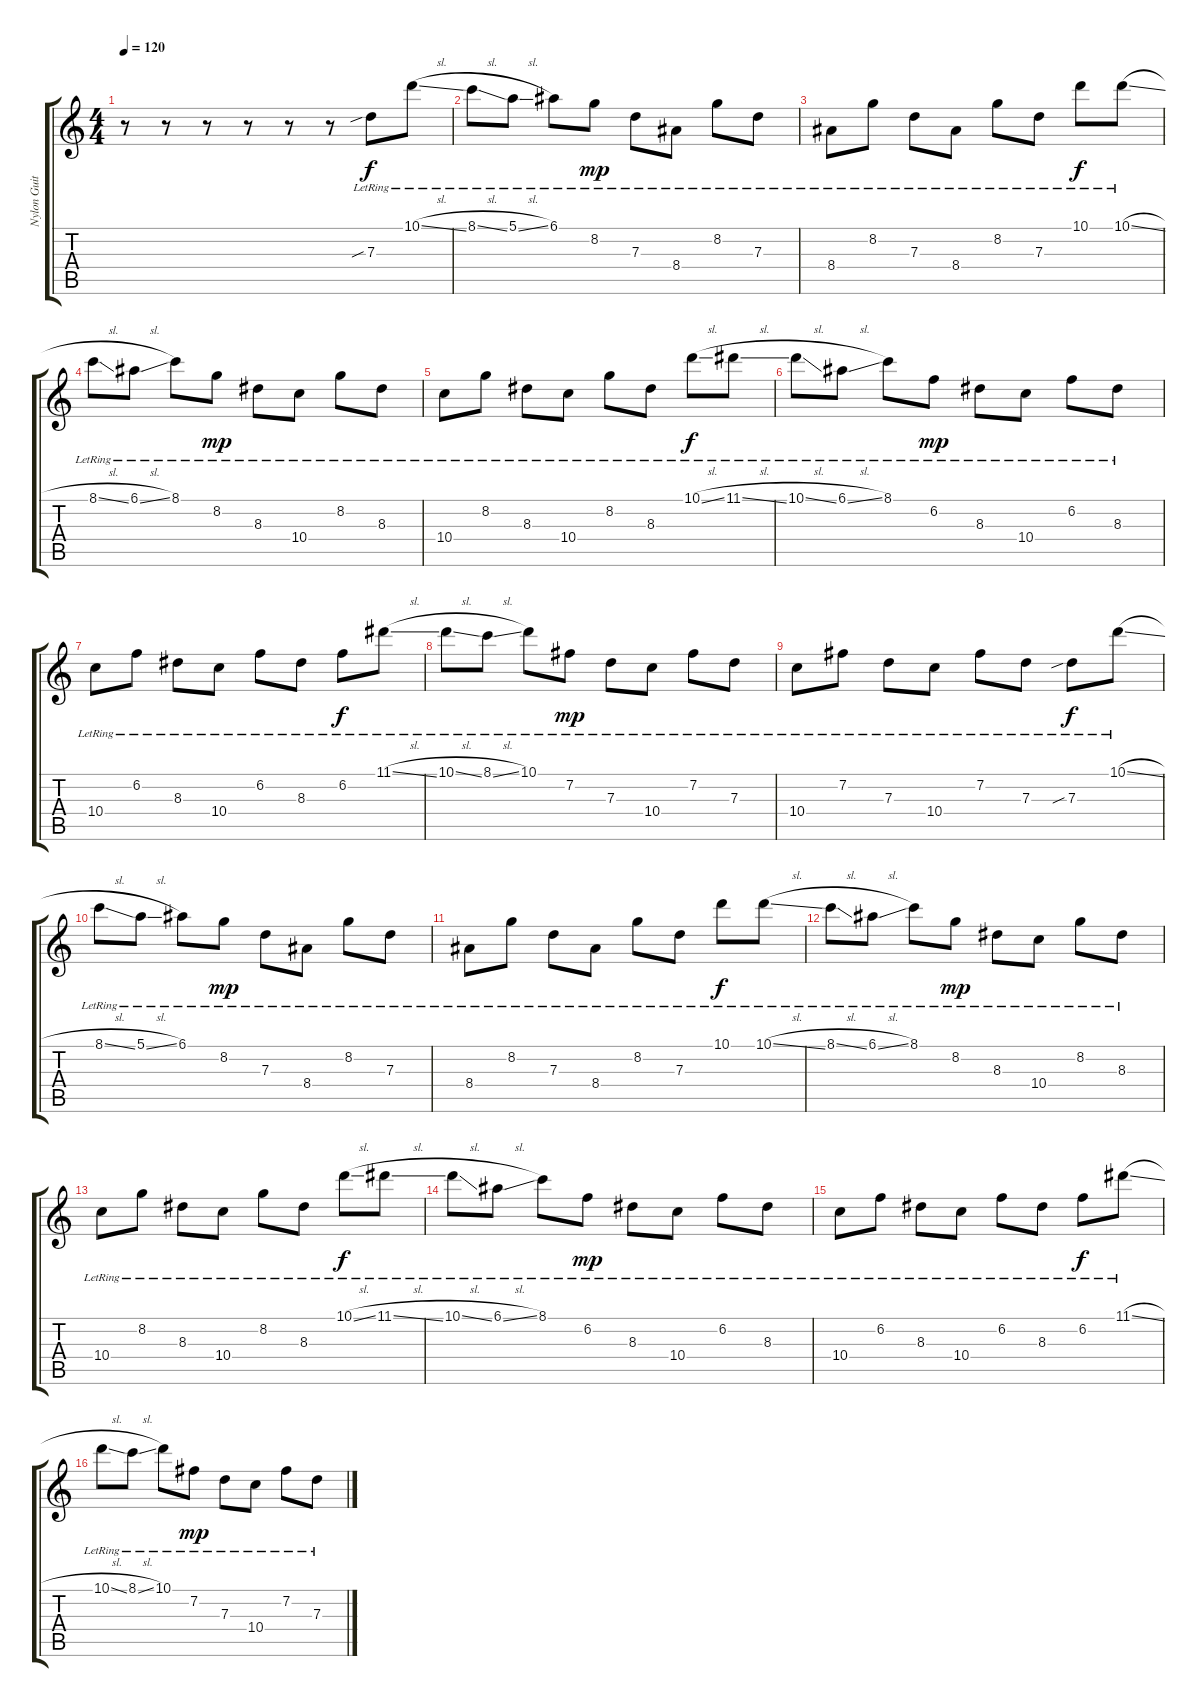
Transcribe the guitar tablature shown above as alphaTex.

\track ("Nylon Guitar" "Nylon Guit") {instrument acousticguitarnylon}
\staff {score tabs}
\tuning (E4 B3 G3 D3 A2 E2) {hide}
\ts (4 4)
\tempo 120
\clef g2
\ks c
r.8{dy f instrument acousticguitarnylon} r.8 r.8 r.8 r.8 r.8 7.3{sib lr}.8 10.1{sl lr}.8 |
8.1{sl lr}.8 5.1{sl lr}.8 6.1{lr}.8 8.2{lr}.8{dy mp} 7.3{lr}.8 8.4{lr}.8 8.2{lr}.8 7.3{lr}.8 |
8.4{lr}.8 8.2{lr}.8 7.3{lr}.8 8.4{lr}.8 8.2{lr}.8 7.3{lr}.8 10.1{lr}.8{dy f} 10.1{sl lr}.8 |
8.1{sl lr}.8 6.1{sl lr}.8 8.1{lr}.8 8.2{lr}.8{dy mp} 8.3{lr}.8 10.4{lr}.8 8.2{lr}.8 8.3{lr}.8 |
10.4{lr}.8 8.2{lr}.8 8.3{lr}.8 10.4{lr}.8 8.2{lr}.8 8.3{lr}.8 10.1{sl lr}.8{dy f} 11.1{sl lr}.8 |
10.1{sl lr}.8 6.1{sl lr}.8 8.1{lr}.8 6.2{lr}.8{dy mp} 8.3{lr}.8 10.4{lr}.8 6.2{lr}.8 8.3{lr}.8 |
10.4{lr}.8 6.2{lr}.8 8.3{lr}.8 10.4{lr}.8 6.2{lr}.8 8.3{lr}.8 6.2{lr}.8{dy f} 11.1{sl lr}.8 |
10.1{sl lr}.8 8.1{sl lr}.8 10.1{lr}.8 7.2{lr}.8{dy mp} 7.3{lr}.8 10.4{lr}.8 7.2{lr}.8 7.3{lr}.8 |
10.4{lr}.8 7.2{lr}.8 7.3{lr}.8 10.4{lr}.8 7.2{lr}.8 7.3{lr}.8 7.3{sib lr}.8{dy f} 10.1{sl lr}.8 |
8.1{sl lr}.8 5.1{sl lr}.8 6.1{lr}.8 8.2{lr}.8{dy mp} 7.3{lr}.8 8.4{lr}.8 8.2{lr}.8 7.3{lr}.8 |
8.4{lr}.8 8.2{lr}.8 7.3{lr}.8 8.4{lr}.8 8.2{lr}.8 7.3{lr}.8 10.1{lr}.8{dy f} 10.1{sl lr}.8 |
8.1{sl lr}.8 6.1{sl lr}.8 8.1{lr}.8 8.2{lr}.8{dy mp} 8.3{lr}.8 10.4{lr}.8 8.2{lr}.8 8.3{lr}.8 |
10.4{lr}.8 8.2{lr}.8 8.3{lr}.8 10.4{lr}.8 8.2{lr}.8 8.3{lr}.8 10.1{sl lr}.8{dy f} 11.1{sl lr}.8 |
10.1{sl lr}.8 6.1{sl lr}.8 8.1{lr}.8 6.2{lr}.8{dy mp} 8.3{lr}.8 10.4{lr}.8 6.2{lr}.8 8.3{lr}.8 |
10.4{lr}.8 6.2{lr}.8 8.3{lr}.8 10.4{lr}.8 6.2{lr}.8 8.3{lr}.8 6.2{lr}.8{dy f} 11.1{sl lr}.8 |
10.1{sl lr}.8 8.1{sl lr}.8 10.1{lr}.8 7.2{lr}.8{dy mp} 7.3{lr}.8 10.4{lr}.8 7.2{lr}.8 7.3{lr}.8
